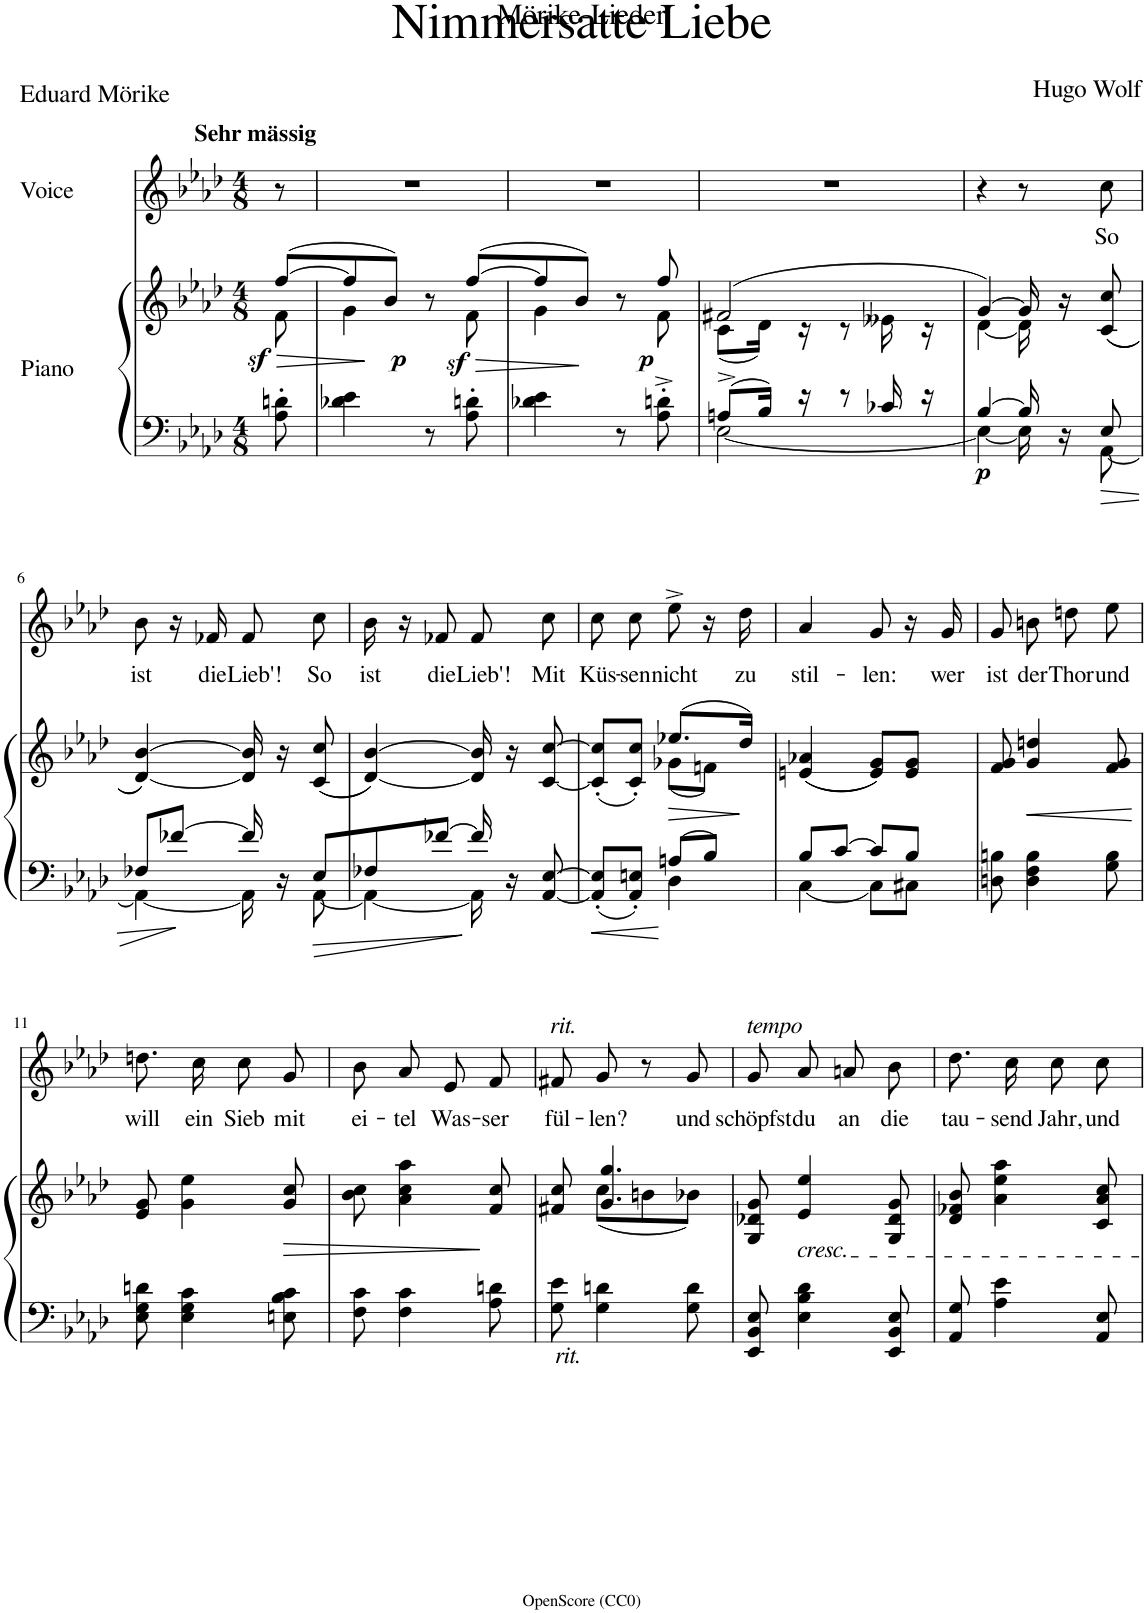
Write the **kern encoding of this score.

**kern	**kern	**dynam	**kern	**text
*part2	*part2	*part2	*part1	*part1
*staff3	*staff2	*staff2/3	*staff1	*staff1
*I"Piano	*	*	*I"Voice	*
*I'Pno	*	*	*	*
*clefF4	*clefG2	*	*clefG2	*
*k[b-e-a-d-]	*k[b-e-a-d-]	*	*k[b-e-a-d-]	*
*M4/8	*M4/8	*	*M4/8	*
=1	=1	=1	=1	=1
!	!	!	!LO:TX:a:B:t=Sehr mässig	!
!	!	!LO:HP:b	!	!
*	*^	*	*	*
!	!	!	!LO:DY:n=1:b	!	!
8A-\' 8dn\'	([8ff/L	8f\	> sf	8r	.
=2	=2	=2	=2	=2	=2
4d-X\ 4e-\	8ff/]	4g\	.	2r	.
!	!	!	!LO:DY:n=1:b	!	!
.	8b-/J)	.	] p	.	.
8r	8r	8ryy	.	.	.
!	!	!	!LO:HP:b	!	!
!	!	!	!LO:DY:n=2:b	!	!
8A-\' 8dn\'	([8ff/L	8f\	> sf	.	.
=3	=3	=3	=3	=3	=3
4d-X\ 4e-\	8ff/]	4g\	.	2r	.
.	8b-/J)	.	.	.	.
8r	8r	8ryy	]	.	.
!	!	!	!LO:DY:b	!	!
8A-\'^ 8dn\'^	8ff/	8f\	p	.	.
=4	=4	=4	=4	=4	=4
*^	*	*	*	*	*
8An^/L	[2E-\	(2f#X/	(8c\L	.	2r	.
16B-/Jk	.	.	16d-\Jk)	.	.	.
16r	.	.	16r	.	.	.
8r	.	.	8r	.	.	.
16c-X/	.	.	16e--X\	.	.	.
16r	.	.	16r	.	.	.
=5	=5	=5	=5	=5	=5	=5
!	!	!	!	!LO:DY:b=2	!	!
[4B-/	4E-\_	[4g/)	[4d-\	p	4r	.
16B-/]	16E-\]	16g/]	16d-\]	.	8r	.
16r	16ryy	16r	8.ryy	.	.	.
!	!	!	!	!	!	!LO:LY:b
8E-/	[8AA-\	((8c/ 8cc/	.	.	8cc\	So
*	*	*v	*v	*	*	*
!!LO:LB:g=z
=6	=6	=6	=6	=6	=6
!	!	!	!	!	!LO:LY:b
8F-X/L	4AA-\_	[4d-/ [4b-/))	.	8b-\	ist
[8f-X/J	.	.	.	16r	.
!	!	!	!	!	!LO:LY:b
.	.	.	.	16f-X/	die
!	!	!	!	!	!LO:LY:b
16f-/]	16AA-\]	16d-/] 16b-/]	.	8f-/	Lieb'!
16r	16ryy	16r	.	.	.
!	!	!	!	!	!LO:LY:b
8E-/L	[8AA-\	((8c/ 8cc/	.	8cc\	So
=7	=7	=7	=7	=7	=7
!	!	!	!	!	!LO:LY:b
8F-X/	4AA-\_	[4d-/ [4b-/))	.	16b-\	ist
.	.	.	.	16r	.
!	!	!	!	!	!LO:LY:b
[8f-X/J	.	.	.	8f-X/	die
!	!	!	!	!	!LO:LY:b
16f-/]	16AA-\]	16d-/] 16b-/]	.	8f-/	Lieb'!
16r	8.ryy	16r	.	.	.
!	!	!	!	!	!LO:LY:b
[8AA-/ [8E-/	.	[8c/ [8cc/	.	8cc\	Mit
=8	=8	=8	=8	=8	=8
*	*	*^	*	*	*
!	!	!	!	!	!	!LO:LY:b
8AA-/]'< 8E-/]'<L	4ryy	(8c/]'< 8cc/]'<L	4ryy	.	8cc\	Küs-
!	!	!	!	!	!	!LO:LY:b
8AA-/'< 8En/'<J	.	8c/'< 8cc/'<J)	.	.	8cc\	-sen
!	!	!	!	!LO:HP:b	!	!LO:LY:b
8An/L	4D-\	(8.ee-X/L	(8g-X\L	>	8ee-^\	nicht
8B-/J	.	.	8fn\J)	.	16r	.
!	!	!	!	!	!	!LO:LY:b
.	.	16dd-/Jk)	.	]	16dd-\	zu
*	*	*v	*v	*	*	*
=9	=9	=9	=9	=9	=9
!	!	!	!	!	!LO:LY:b
8B-/L	[4C\	((4en/ 4a-X/	.	4a-/	stil-
[8c/J	.	.	.	.	.
!	!	!	!	!	!LO:LY:b
8c/L]	8C\L]	8e/ 8g/L))	.	8g/	-len:
8B-/J	8C#X\J	8e/ 8g/J	.	16r	.
!	!	!	!	!	!LO:LY:b
.	.	.	.	16g/	wer
*v	*v	*	*	*	*
=10	=10	=10	=10	=10
!	!	!	!	!LO:LY:b
8Dn\ 8Bn\	8f/ 8g/	.	8g/	ist
!	!	!LO:HP:b	!	!LO:LY:b
4D\ 4F\ 4B\	4g/ 4ddn/	<	8bn\	der
!	!	!	!	!LO:LY:b
.	.	.	8ddn\	Thor
!	!	!	!	!LO:LY:b
8G\ 8B\	8f/ 8g/	.	8ee-\	und
.	.	[	.	.
!!LO:LB:g=z
=11	=11	=11	=11	=11
!	!	!	!	!LO:LY:b
8E-\ 8G\ 8dn\	8e-/ 8g/	.	8.ddn\L	will
4E-\ 4G\ 4c\	4g\ 4ee-\	.	.	.
!	!	!	!	!LO:LY:b
.	.	.	16cc\Jk	ein
!	!	!	!	!LO:LY:b
.	.	.	8cc\	Sieb
!	!	!LO:HP:b	!	!LO:LY:b
8En\ 8B-\ 8c\	8g/ 8cc/	>	8g/	mit
=12	=12	=12	=12	=12
!	!	!	!	!LO:LY:b
8F\ 8c\	8b-\ 8cc\	.	8b-\	ei-
!	!	!	!	!LO:LY:b
4F\ 4c\	4a-\ 4cc\ 4aa-\	.	8a-/	-tel
!	!	!	!	!LO:LY:b
.	.	.	8e-/	Was-
!	!	!	!	!LO:LY:b
8A-\ 8dn\	8f/ 8cc/	]	8f/	-ser
=13	=13	=13	=13	=13
*	*^	*	*	*
!	!	!	!	!LO:TX:a:i:t=rit.	!
!LO:TX:b:i:t=rit.	!	!	!	!	!
!	!	!	!	!	!LO:LY:b
8G\ 8e-\	8f#X/ 8cc/	8ryy	.	8f#X/	fül-
!	!	!	!	!	!LO:LY:b
4G\ 4dn\	4.g/ 4.gg/	(8cc\L	.	8g/	-len?
.	.	8bn\	.	8r	.
!	!	!	!	!	!LO:LY:b
8G\ 8d\	.	8b-X\J)	.	8g/	und
=14	=14	=14	=14	=14	=14
!	!	!	!	!LO:TX:a:i:t=tempo	!
!	!	!	!	!	!LO:LY:b
*	*v	*v	*	*	*
8EE-/ 8BB-/ 8E-/	8G/ 8d-X/ 8g/	.	8g/	schöpfst
!	!LO:TX:b:i:t=cresc.	!	!	!
!	!	!	!	!LO:LY:b
4E-\ 4B-\ 4d-\	4e-/ 4ee-/	.	8a-/	du
!	!	!	!	!LO:LY:b
.	.	.	8an/	an
!	!	!	!	!LO:LY:b
8EE-/ 8BB-/ 8E-/	8G/ 8d-/ 8g/	.	8b-\	die
=15	=15	=15	=15	=15
!	!	!	!	!LO:LY:b
8AA-/ 8G/	8d-/ 8f-X/ 8b-/	.	8.dd-\L	tau-
4A-\ 4e-\	4a-\ 4ee-\ 4aa-\	.	.	.
!	!	!	!	!LO:LY:b
.	.	.	16cc\Jk	-send
!	!	!	!	!LO:LY:b
.	.	.	8cc\	Jahr,
!	!	!	!	!LO:LY:b
8AA-/ 8E-/	8c/ 8a-/ 8cc/	.	8cc\	und
=	=	=	=	=
*-	*-	*-	*-	*-
